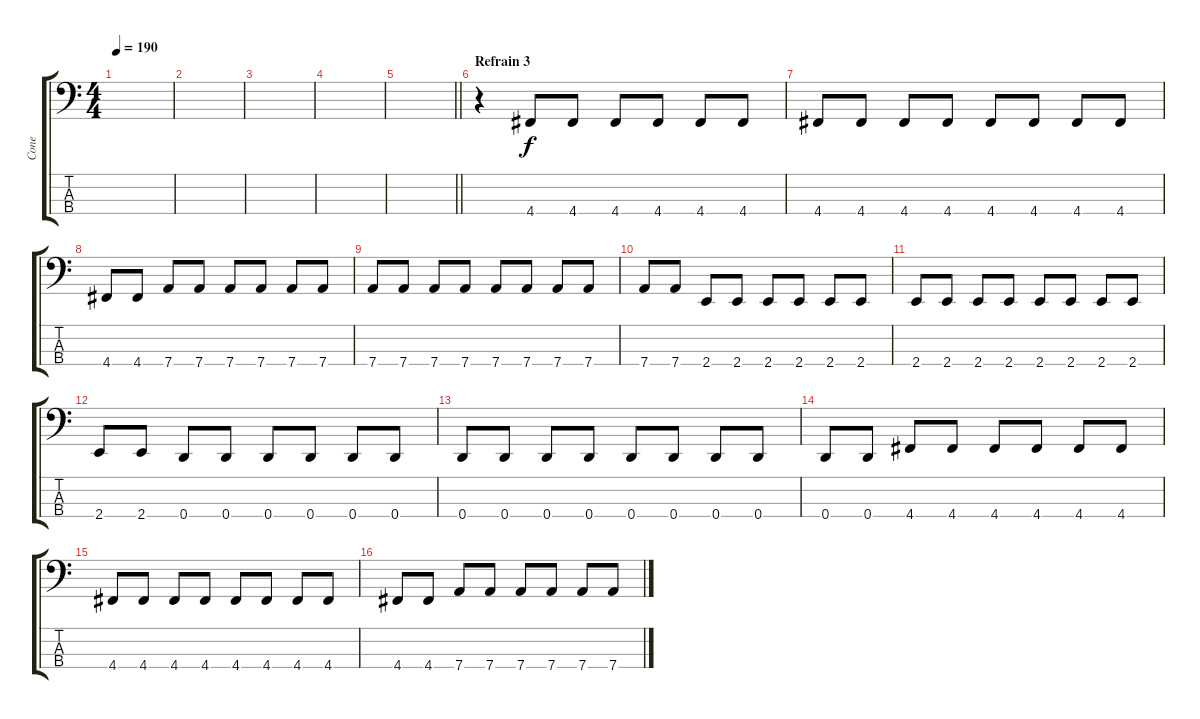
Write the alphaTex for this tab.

\track ("Cone" "Cone") {instrument electricbasspick}
\staff {score tabs}
\tuning (G2 D2 A1 D1) {hide}
\ts (4 4)
\tempo 190
\clef f4
\ks c
|
|
|
|
\barLineRight lightlight
|
\section ("" "Refrain 3")
r.4 4.4.8 4.4.8 4.4.8 4.4.8 4.4.8 4.4.8 |
4.4.8 4.4.8 4.4.8 4.4.8 4.4.8 4.4.8 4.4.8 4.4.8 |
4.4.8 4.4.8 7.4.8 7.4.8 7.4.8 7.4.8 7.4.8 7.4.8 |
7.4.8 7.4.8 7.4.8 7.4.8 7.4.8 7.4.8 7.4.8 7.4.8 |
7.4.8 7.4.8 2.4.8 2.4.8 2.4.8 2.4.8 2.4.8 2.4.8 |
2.4.8 2.4.8 2.4.8 2.4.8 2.4.8 2.4.8 2.4.8 2.4.8 |
2.4.8 2.4.8 0.4.8 0.4.8 0.4.8 0.4.8 0.4.8 0.4.8 |
0.4.8 0.4.8 0.4.8 0.4.8 0.4.8 0.4.8 0.4.8 0.4.8 |
0.4.8 0.4.8 4.4.8 4.4.8 4.4.8 4.4.8 4.4.8 4.4.8 |
4.4.8 4.4.8 4.4.8 4.4.8 4.4.8 4.4.8 4.4.8 4.4.8 |
4.4.8 4.4.8 7.4.8 7.4.8 7.4.8 7.4.8 7.4.8 7.4.8
